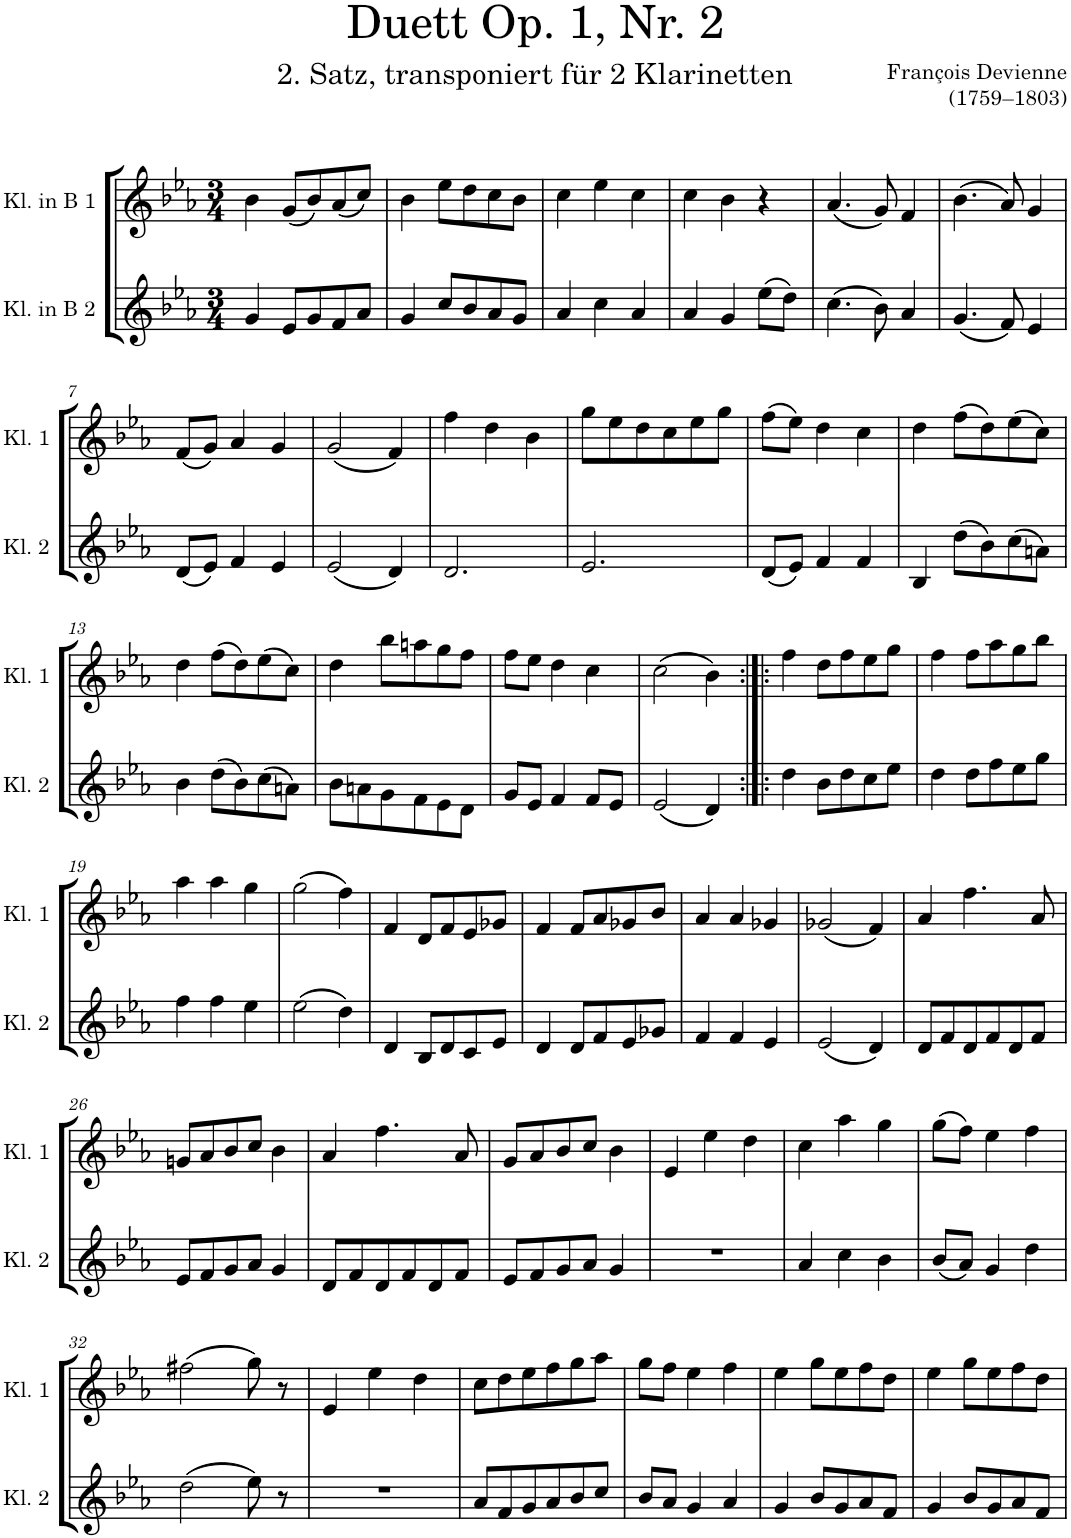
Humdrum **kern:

**kern	**kern
*part2	*part1
*staff2	*staff1
*I"Kl. in B 2	*I"Kl. in B 1
*I'Kl. 2	*I'Kl. 1
*clefG2	*clefG2
*Trd1c2	*Trd1c2
*k[b-e-a-]	*k[b-e-a-]
*M3/4	*M3/4
=1	=1
4g/	4b-\
8e-/L	(8g/L
8g/	8b-/)
8f/	(8a-/
8a-/J	8cc/J)
=2	=2
4g/	4b-\
8cc/L	8ee-\L
8b-/	8dd\
8a-/	8cc\
8g/J	8b-\J
=3	=3
4a-/	4cc\
4cc\	4ee-\
4a-/	4cc\
=4	=4
4a-/	4cc\
4g/	4b-\
(8ee-\L	4r
8dd\J)	.
=5	=5
(4.cc\	(4.a-/
8b-\)	8g/)
4a-/	4f/
=6	=6
(4.g/	(4.b-\
8f/)	8a-/)
4e-/	4g/
!!LO:LB:g=z
=7	=7
(8d/L	(8f/L
8e-/J)	8g/J)
4f/	4a-/
4e-/	4g/
=8	=8
(2e-/	(2g/
4d/)	4f/)
=9	=9
2.d/	4ff\
.	4dd\
.	4b-\
=10	=10
2.e-/	8gg\L
.	8ee-\
.	8dd\
.	8cc\
.	8ee-\
.	8gg\J
=11	=11
(8d/L	(8ff\L
8e-/J)	8ee-\J)
4f/	4dd\
4f/	4cc\
=12	=12
4B-/	4dd\
(8dd\L	(8ff\L
8b-\)	8dd\)
(8cc\	(8ee-\
8an\J)	8cc\J)
!!LO:LB:g=z
=13	=13
4b-\	4dd\
(8dd\L	(8ff\L
8b-\)	8dd\)
(8cc\	(8ee-\
8an\J)	8cc\J)
=14	=14
8b-\L	4dd\
8an\	.
8g\	8bb-\L
8f\	8aan\
8e-\	8gg\
8d\J	8ff\J
=15	=15
8g/L	8ff\L
8e-/J	8ee-\J
4f/	4dd\
8f/L	4cc\
8e-/J	.
=16	=16
(2e-/	(2cc\
4d/)	4b-\)
=17:|!|:	=17:|!|:
4dd\	4ff\
8b-\L	8dd\L
8dd\	8ff\
8cc\	8ee-\
8ee-\J	8gg\J
=18	=18
4dd\	4ff\
8dd\L	8ff\L
8ff\	8aa-\
8ee-\	8gg\
8gg\J	8bb-\J
!!LO:LB:g=z
=19	=19
4ff\	4aa-\
4ff\	4aa-\
4ee-\	4gg\
=20	=20
(2ee-\	(2gg\
4dd\)	4ff\)
=21	=21
4d/	4f/
8B-/L	8d/L
8d/	8f/
8c/	8e-/
8e-/J	8g-X/J
=22	=22
4d/	4f/
8d/L	8f/L
8f/	8a-/
8e-/	8g-X/
8g-X/J	8b-/J
=23	=23
4f/	4a-/
4f/	4a-/
4e-/	4g-X/
=24	=24
(2e-/	(2g-X/
4d/)	4f/)
=25	=25
8d/L	4a-/
8f/	.
8d/	4.ff\
8f/	.
8d/	.
8f/J	8a-/
!!LO:LB:g=z
=26	=26
8e-/L	8gn/L
8f/	8a-/
8g/	8b-/
8a-/J	8cc/J
4g/	4b-\
=27	=27
8d/L	4a-/
8f/	.
8d/	4.ff\
8f/	.
8d/	.
8f/J	8a-/
=28	=28
8e-/L	8g/L
8f/	8a-/
8g/	8b-/
8a-/J	8cc/J
4g/	4b-\
=29	=29
2.r	4e-/
.	4ee-\
.	4dd\
=30	=30
4a-/	4cc\
4cc\	4aa-\
4b-\	4gg\
=31	=31
(8b-/L	(8gg\L
8a-/J)	8ff\J)
4g/	4ee-\
4dd\	4ff\
!!LO:LB:g=z
=32	=32
(2dd\	(2ff#X\
8ee-\)	8gg\)
8r	8r
=33	=33
2.r	4e-/
.	4ee-\
.	4dd\
=34	=34
8a-/L	8cc\L
8f/	8dd\
8g/	8ee-\
8a-/	8ff\
8b-/	8gg\
8cc/J	8aa-\J
=35	=35
8b-/L	8gg\L
8a-/J	8ff\J
4g/	4ee-\
4a-/	4ff\
=36	=36
4g/	4ee-\
8b-/L	8gg\L
8g/	8ee-\
8a-/	8ff\
8f/J	8dd\J
=37	=37
4g/	4ee-\
8b-/L	8gg\L
8g/	8ee-\
8a-/	8ff\
8f/J	8dd\J
=	=
*-	*-
